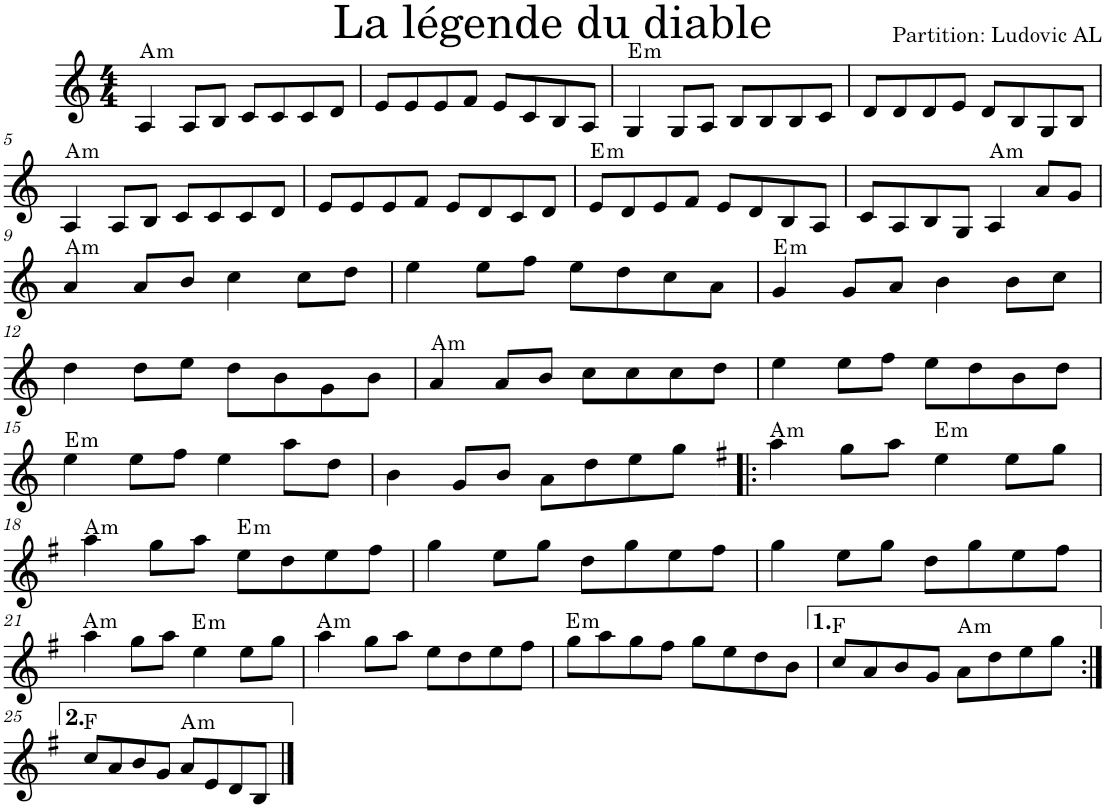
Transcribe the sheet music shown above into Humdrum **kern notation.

**kern	**harte
*part1	*part1
*staff1	*
*I"Violon	*
*I'Vln.	*
*clefG2	*
*k[]	*
*M4/4	*
=1	=1
!	!LO:H:kt=m
4A/	A:min
8A/L	.
8B/J	.
8c/L	.
8c/	.
8c/	.
8d/J	.
=2	=2
8e/L	.
8e/	.
8e/	.
8f/J	.
8e/L	.
8c/	.
8B/	.
8A/J	.
=3	=3
!	!LO:H:kt=m
4G/	E:min
8G/L	.
8A/J	.
8B/L	.
8B/	.
8B/	.
8c/J	.
=4	=4
8d/L	.
8d/	.
8d/	.
8e/J	.
8d/L	.
8B/	.
8G/	.
8B/J	.
!!LO:LB:g=z
=5	=5
!	!LO:H:kt=m
4A/	A:min
8A/L	.
8B/J	.
8c/L	.
8c/	.
8c/	.
8d/J	.
=6	=6
8e/L	.
8e/	.
8e/	.
8f/J	.
8e/L	.
8d/	.
8c/	.
8d/J	.
=7	=7
!	!LO:H:kt=m
8e/L	E:min
8d/	.
8e/	.
8f/J	.
8e/L	.
8d/	.
8B/	.
8A/J	.
=8	=8
8c/L	.
8A/	.
8B/	.
8G/J	.
!	!LO:H:kt=m
4A/	A:min
8a/L	.
8g/J	.
!!LO:LB:g=z
=9	=9
!	!LO:H:kt=m
4a/	A:min
8a/L	.
8b/J	.
4cc\	.
8cc\L	.
8dd\J	.
=10	=10
4ee\	.
8ee\L	.
8ff\J	.
8ee\L	.
8dd\	.
8cc\	.
8a\J	.
=11	=11
!	!LO:H:kt=m
4g/	E:min
8g/L	.
8a/J	.
4b\	.
8b\L	.
8cc\J	.
!!LO:LB:g=z
=12	=12
4dd\	.
8dd\L	.
8ee\J	.
8dd\L	.
8b\	.
8g\	.
8b\J	.
=13	=13
!	!LO:H:kt=m
4a/	A:min
8a/L	.
8b/J	.
8cc\L	.
8cc\	.
8cc\	.
8dd\J	.
=14	=14
4ee\	.
8ee\L	.
8ff\J	.
8ee\L	.
8dd\	.
8b\	.
8dd\J	.
!!LO:LB:g=z
=15	=15
!	!LO:H:kt=m
4ee\	E:min
8ee\L	.
8ff\J	.
4ee\	.
8aa\L	.
8dd\J	.
=16	=16
4b\	.
8g/L	.
8b/J	.
8a\L	.
8dd\	.
8ee\	.
8gg\J	.
=17!|:	=17!|:
*k[f#]	*
!	!LO:H:kt=m
4aa\	A:min
8gg\L	.
8aa\J	.
!	!LO:H:kt=m
4ee\	E:min
8ee\L	.
8gg\J	.
!!LO:LB:g=z
=18	=18
!	!LO:H:kt=m
4aa\	A:min
8gg\L	.
8aa\J	.
!	!LO:H:kt=m
8ee\L	E:min
8dd\	.
8ee\	.
8ff#\J	.
=19	=19
4gg\	.
8ee\L	.
8gg\J	.
8dd\L	.
8gg\	.
8ee\	.
8ff#\J	.
=20	=20
4gg\	.
8ee\L	.
8gg\J	.
8dd\L	.
8gg\	.
8ee\	.
8ff#\J	.
!!LO:LB:g=z
=21	=21
!	!LO:H:kt=m
4aa\	A:min
8gg\L	.
8aa\J	.
!	!LO:H:kt=m
4ee\	E:min
8ee\L	.
8gg\J	.
=22	=22
!	!LO:H:kt=m
4aa\	A:min
8gg\L	.
8aa\J	.
8ee\L	.
8dd\	.
8ee\	.
8ff#\J	.
=23	=23
!	!LO:H:kt=m
8gg\L	E:min
8aa\	.
8gg\	.
8ff#\J	.
8gg\L	.
8ee\	.
8dd\	.
8b\J	.
=24	=24
8cc/L	F:maj
8a/	.
8b/	.
8g/J	.
!	!LO:H:kt=m
8a\L	A:min
8dd\	.
8ee\	.
8gg\J	.
!!LO:LB:g=z
=25:|!	=25:|!
8cc/L	F:maj
8a/	.
8b/	.
8g/J	.
!	!LO:H:kt=m
8a/L	A:min
8e/	.
8d/	.
8B/J	.
==	==
*-	*-
